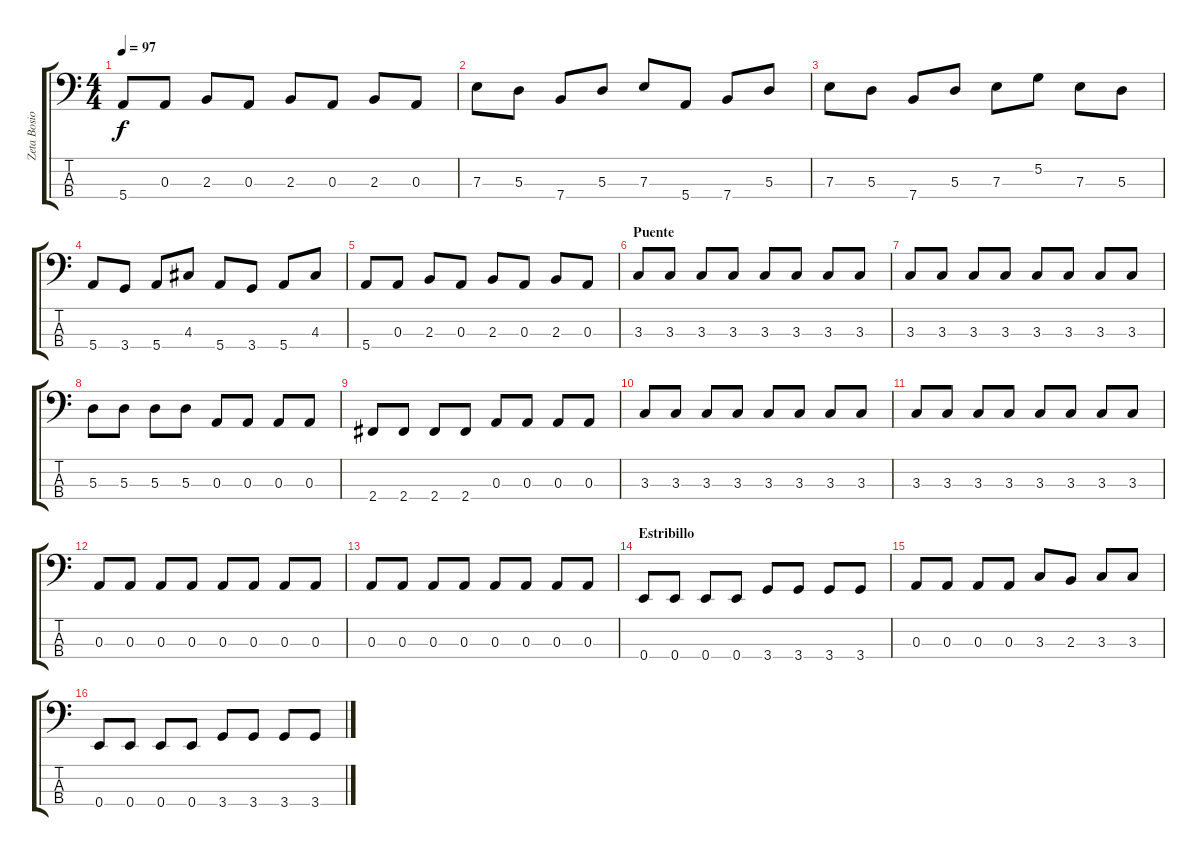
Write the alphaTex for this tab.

\track ("Zeta Bosio" "Zeta Bosio") {instrument electricbassfinger}
\staff {score tabs}
\tuning (G2 D2 A1 E1) {hide}
\ts (4 4)
\tempo 97
\clef f4
\ks c
5.4.8{dy f} 0.3.8 2.3.8 0.3.8 2.3.8 0.3.8 2.3.8 0.3.8 |
7.3.8 5.3.8 7.4.8 5.3.8 7.3.8 5.4.8 7.4.8 5.3.8 |
7.3.8 5.3.8 7.4.8 5.3.8 7.3.8 5.2.8 7.3.8 5.3.8 |
5.4.8 3.4.8 5.4.8 4.3.8 5.4.8 3.4.8 5.4.8 4.3.8 |
5.4.8 0.3.8 2.3.8 0.3.8 2.3.8 0.3.8 2.3.8 0.3.8 |
\section ("" "Puente")
3.3.8 3.3.8 3.3.8 3.3.8 3.3.8 3.3.8 3.3.8 3.3.8 |
3.3.8 3.3.8 3.3.8 3.3.8 3.3.8 3.3.8 3.3.8 3.3.8 |
5.3.8 5.3.8 5.3.8 5.3.8 0.3.8 0.3.8 0.3.8 0.3.8 |
2.4.8 2.4.8 2.4.8 2.4.8 0.3.8 0.3.8 0.3.8 0.3.8 |
3.3.8 3.3.8 3.3.8 3.3.8 3.3.8 3.3.8 3.3.8 3.3.8 |
3.3.8 3.3.8 3.3.8 3.3.8 3.3.8 3.3.8 3.3.8 3.3.8 |
0.3.8 0.3.8 0.3.8 0.3.8 0.3.8 0.3.8 0.3.8 0.3.8 |
0.3.8 0.3.8 0.3.8 0.3.8 0.3.8 0.3.8 0.3.8 0.3.8 |
\section ("" "Estribillo")
0.4.8 0.4.8 0.4.8 0.4.8 3.4.8 3.4.8 3.4.8 3.4.8 |
0.3.8 0.3.8 0.3.8 0.3.8 3.3.8 2.3.8 3.3.8 3.3.8 |
0.4.8 0.4.8 0.4.8 0.4.8 3.4.8 3.4.8 3.4.8 3.4.8
